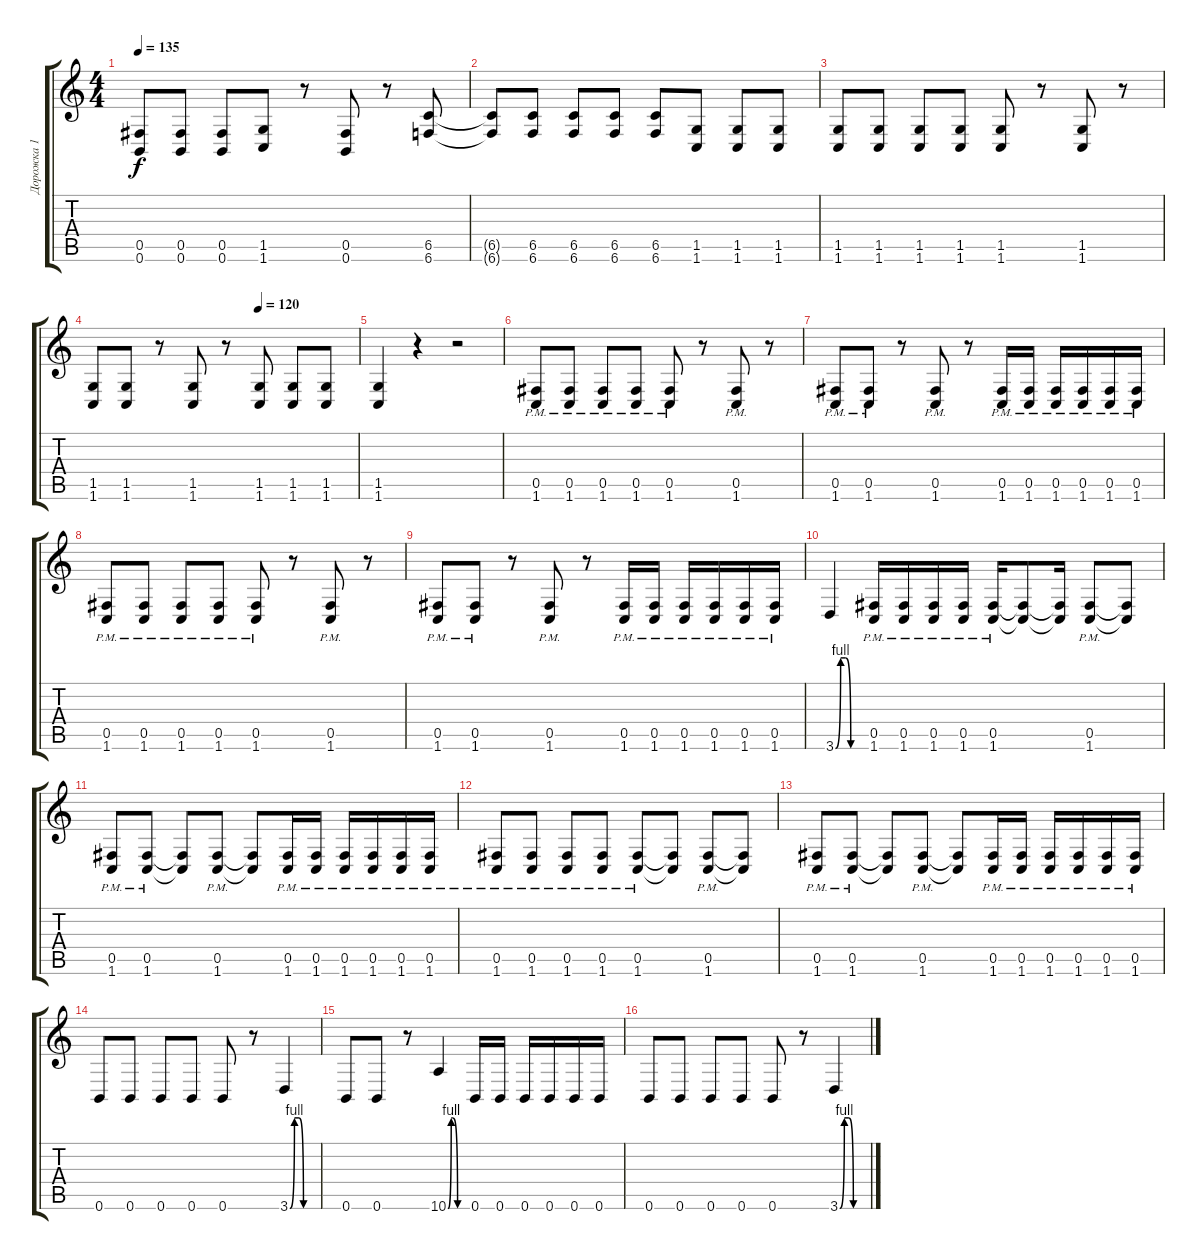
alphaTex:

\track ("Дорожка 1" "Дорожка 1") {instrument distortionguitar}
\staff {score tabs}
\tuning (Db4 Ab3 E3 B2 Gb2 B1) {hide}
\ts (4 4)
\tempo 135
\clef g2
\ks c
(0.5 0.6).8{dy f} (0.5 0.6).8 (0.5 0.6).8 (1.5 1.6).8 r.8 (0.5 0.6).8 r.8 (6.5 6.6).8 |
(6.5{t} 6.6{t}).8 (6.5 6.6).8 (6.5 6.6).8 (6.5 6.6).8 (6.5 6.6).8 (1.5 1.6).8 (1.5 1.6).8 (1.5 1.6).8 |
(1.5 1.6).8 (1.5 1.6).8 (1.5 1.6).8 (1.5 1.6).8 (1.5 1.6).8 r.8 (1.5 1.6).8 r.8 |
\tempo (120 0.625)
(1.5 1.6).8 (1.5 1.6).8 r.8 (1.5 1.6).8 r.8 (1.5 1.6).8 (1.5 1.6).8 (1.5 1.6).8 |
(1.5 1.6).4 r.4 r.2 |
(0.5{pm} 1.6{pm}).8 (0.5{pm} 1.6{pm}).8 (0.5{pm} 1.6{pm}).8 (0.5{pm} 1.6{pm}).8 (0.5{pm} 1.6{pm}).8 r.8 (0.5{pm} 1.6{pm}).8 r.8 |
(0.5{pm} 1.6{pm}).8 (0.5{pm} 1.6{pm}).8 r.8 (0.5{pm} 1.6{pm}).8 r.8 (0.5{pm} 1.6{pm}).16 (0.5{pm} 1.6{pm}).16 (0.5{pm} 1.6{pm}).16 (0.5{pm} 1.6{pm}).16 (0.5{pm} 1.6{pm}).16 (0.5{pm} 1.6{pm}).16 |
(0.5{pm} 1.6{pm}).8 (0.5{pm} 1.6{pm}).8 (0.5{pm} 1.6{pm}).8 (0.5{pm} 1.6{pm}).8 (0.5{pm} 1.6{pm}).8 r.8 (0.5{pm} 1.6{pm}).8 r.8 |
(0.5{pm} 1.6{pm}).8 (0.5{pm} 1.6{pm}).8 r.8 (0.5{pm} 1.6{pm}).8 r.8 (0.5{pm} 1.6{pm}).16 (0.5{pm} 1.6{pm}).16 (0.5{pm} 1.6{pm}).16 (0.5{pm} 1.6{pm}).16 (0.5{pm} 1.6{pm}).16 (0.5{pm} 1.6{pm}).16 |
3.6{be (custom 0 0 10 4 20 4 30 0 60 0)}.4 (0.5{pm} 1.6{pm}).16 (0.5{pm} 1.6{pm}).16 (0.5{pm} 1.6{pm}).16 (0.5{pm} 1.6{pm}).16 (0.5{pm} 1.6{pm}).16 (0.5{t} 1.6{t}).8 (0.5{t} 1.6{t}).16 (0.5{pm} 1.6{pm}).8 (0.5{t} 1.6{t}).8 |
(0.5{pm} 1.6{pm}).8 (0.5{pm} 1.6{pm}).8 (0.5{t} 1.6{t}).8 (0.5{pm} 1.6{pm}).8 (0.5{t} 1.6{t}).8 (0.5{pm} 1.6{pm}).16 (0.5{pm} 1.6{pm}).16 (0.5{pm} 1.6{pm}).16 (0.5{pm} 1.6{pm}).16 (0.5{pm} 1.6{pm}).16 (0.5{pm} 1.6{pm}).16 |
(0.5{pm} 1.6{pm}).8 (0.5{pm} 1.6{pm}).8 (0.5{pm} 1.6{pm}).8 (0.5{pm} 1.6{pm}).8 (0.5{pm} 1.6{pm}).8 (0.5{t} 1.6{t}).8 (0.5{pm} 1.6{pm}).8 (0.5{t} 1.6{t}).8 |
(0.5{pm} 1.6{pm}).8 (0.5{pm} 1.6{pm}).8 (0.5{t} 1.6{t}).8 (0.5{pm} 1.6{pm}).8 (0.5{t} 1.6{t}).8 (0.5{pm} 1.6{pm}).16 (0.5{pm} 1.6{pm}).16 (0.5{pm} 1.6{pm}).16 (0.5{pm} 1.6{pm}).16 (0.5{pm} 1.6{pm}).16 (0.5{pm} 1.6{pm}).16 |
0.6.8 0.6.8 0.6.8 0.6.8 0.6.8 r.8 3.6{be (custom 0 0 10 4 20 4 30 0 60 0)}.4 |
0.6.8 0.6.8 r.8 10.6{be (custom 0 0 10 4 15 4 30 0 60 0)}.4 0.6.16 0.6.16 0.6.16 0.6.16 0.6.16 0.6.16 |
0.6.8 0.6.8 0.6.8 0.6.8 0.6.8 r.8 3.6{be (custom 0 0 10 4 20 4 30 0 60 0)}.4
